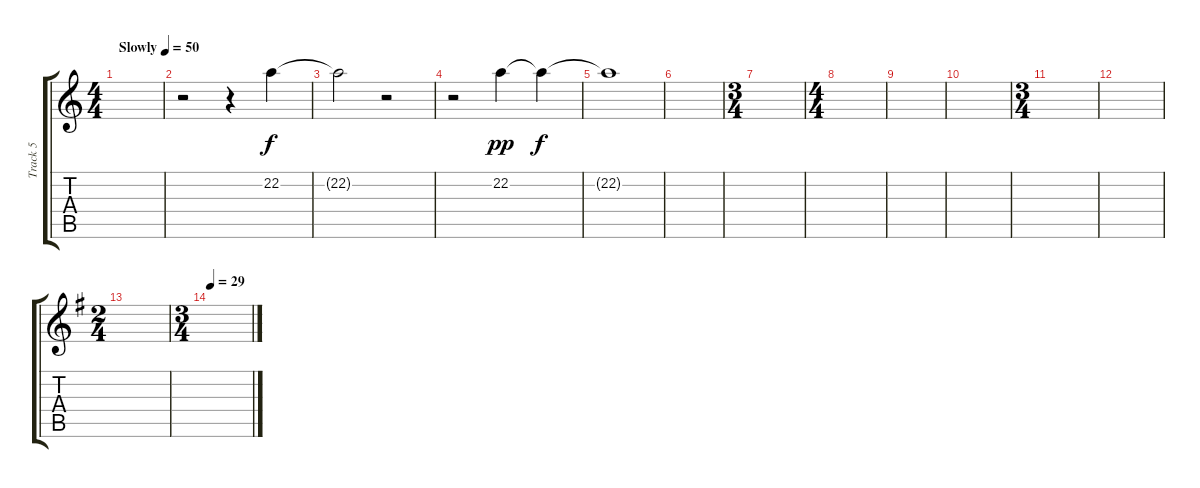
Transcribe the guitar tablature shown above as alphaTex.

\track ("Track 5" "Track 5") {instrument stringensemble1}
\staff {score tabs}
\tuning (E4 B3 G3 D3 A2 E2) {hide}
\ts (4 4)
\tempo (50 "Slowly")
\clef g2
\ks c
|
r.2 r.4 22.2.4{instrument seashore} |
22.2{t}.2{dy f} r.2 |
r.2 22.2.4{dy pp instrument seashore} 22.2{t}.4{dy f} |
22.2{t}.1 |
|
\ts (3 4)
|
\ts (4 4)
|
|
|
\ts (3 4)
|
|
\ts (2 4)
\ks g
|
\ts (3 4)
\tempo 29
